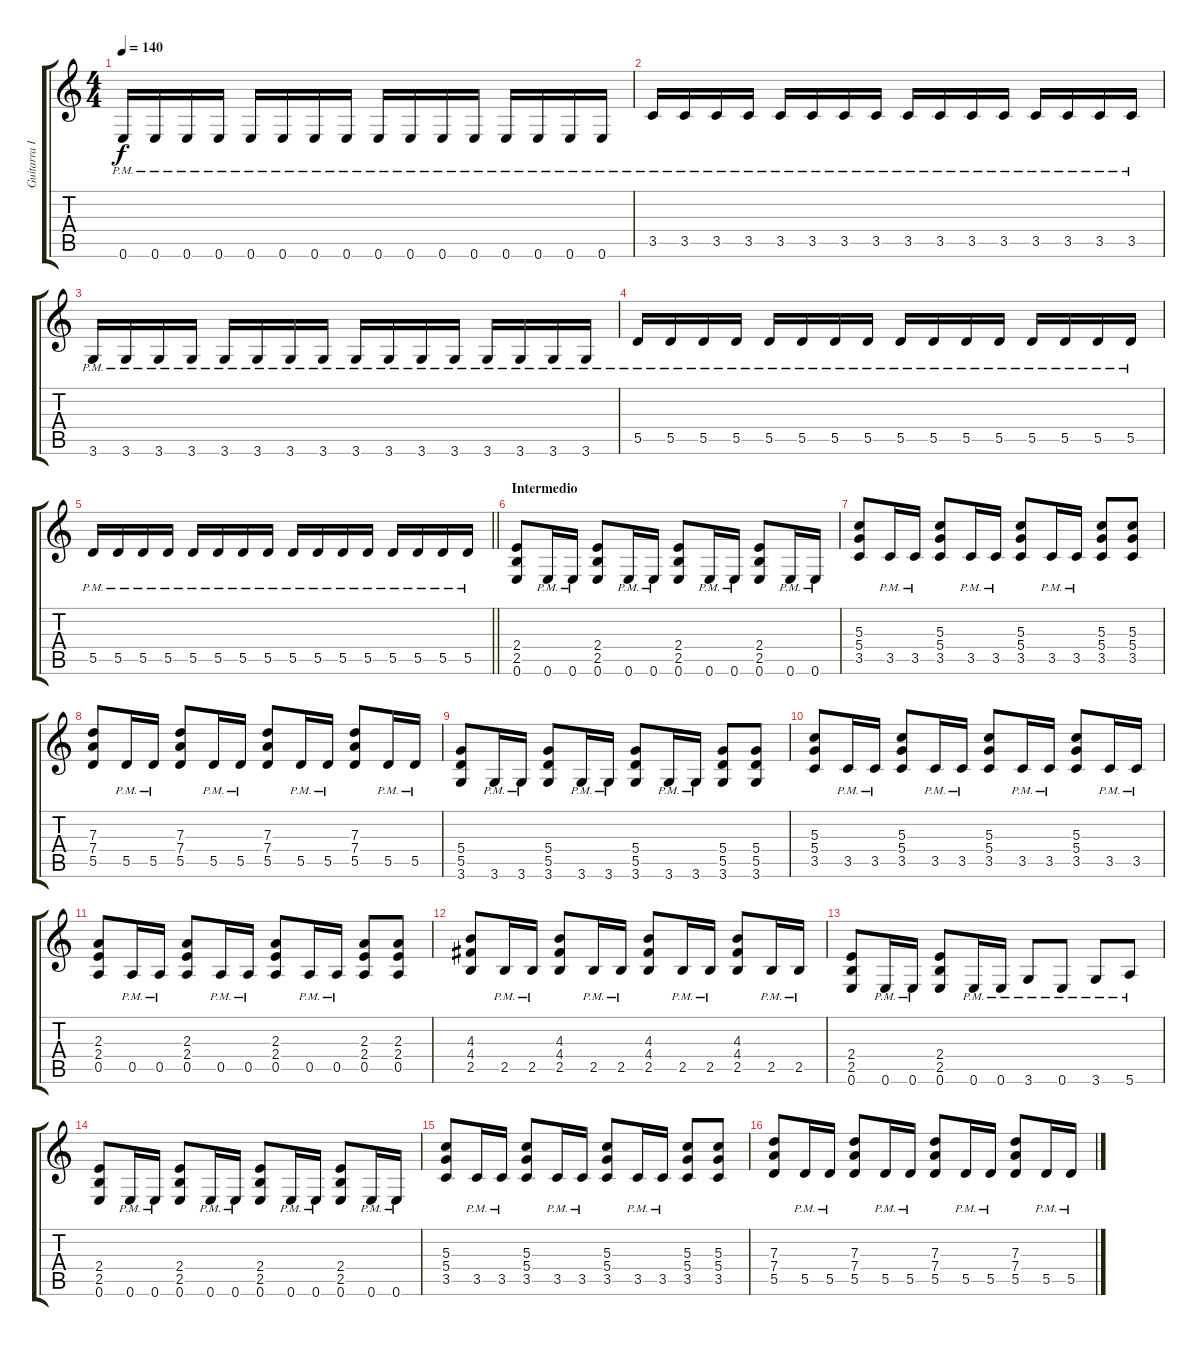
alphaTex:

\track ("Guitarra Izq" "Guitarra I") {instrument distortionguitar}
\staff {score tabs}
\tuning (E4 B3 G3 D3 A2 E2) {hide}
\ts (4 4)
\tempo 140
\clef g2
\ks c
0.6{pm}.16{dy f} 0.6{pm}.16 0.6{pm}.16 0.6{pm}.16 0.6{pm}.16 0.6{pm}.16 0.6{pm}.16 0.6{pm}.16 0.6{pm}.16 0.6{pm}.16 0.6{pm}.16 0.6{pm}.16 0.6{pm}.16 0.6{pm}.16 0.6{pm}.16 0.6{pm}.16 |
3.5{pm}.16 3.5{pm}.16 3.5{pm}.16 3.5{pm}.16 3.5{pm}.16 3.5{pm}.16 3.5{pm}.16 3.5{pm}.16 3.5{pm}.16 3.5{pm}.16 3.5{pm}.16 3.5{pm}.16 3.5{pm}.16 3.5{pm}.16 3.5{pm}.16 3.5{pm}.16 |
3.6{pm}.16 3.6{pm}.16 3.6{pm}.16 3.6{pm}.16 3.6{pm}.16 3.6{pm}.16 3.6{pm}.16 3.6{pm}.16 3.6{pm}.16 3.6{pm}.16 3.6{pm}.16 3.6{pm}.16 3.6{pm}.16 3.6{pm}.16 3.6{pm}.16 3.6{pm}.16 |
5.5{pm}.16 5.5{pm}.16 5.5{pm}.16 5.5{pm}.16 5.5{pm}.16 5.5{pm}.16 5.5{pm}.16 5.5{pm}.16 5.5{pm}.16 5.5{pm}.16 5.5{pm}.16 5.5{pm}.16 5.5{pm}.16 5.5{pm}.16 5.5{pm}.16 5.5{pm}.16 |
\barLineRight lightlight
5.5{pm}.16 5.5{pm}.16 5.5{pm}.16 5.5{pm}.16 5.5{pm}.16 5.5{pm}.16 5.5{pm}.16 5.5{pm}.16 5.5{pm}.16 5.5{pm}.16 5.5{pm}.16 5.5{pm}.16 5.5{pm}.16 5.5{pm}.16 5.5{pm}.16 5.5{pm}.16 |
\section ("" "Intermedio")
(2.4 2.5 0.6).8 0.6{pm}.16 0.6{pm}.16 (2.4 2.5 0.6).8 0.6{pm}.16 0.6{pm}.16 (2.4 2.5 0.6).8 0.6{pm}.16 0.6{pm}.16 (2.4 2.5 0.6).8 0.6{pm}.16 0.6{pm}.16 |
(5.3 5.4 3.5).8 3.5{pm}.16 3.5{pm}.16 (5.3 5.4 3.5).8 3.5{pm}.16 3.5{pm}.16 (5.3 5.4 3.5).8 3.5{pm}.16 3.5{pm}.16 (5.3 5.4 3.5).8 (5.3 5.4 3.5).8 |
(7.3 7.4 5.5).8 5.5{pm}.16 5.5{pm}.16 (7.3 7.4 5.5).8 5.5{pm}.16 5.5{pm}.16 (7.3 7.4 5.5).8 5.5{pm}.16 5.5{pm}.16 (7.3 7.4 5.5).8 5.5{pm}.16 5.5{pm}.16 |
(5.4 5.5 3.6).8 3.6{pm}.16 3.6{pm}.16 (5.4 5.5 3.6).8 3.6{pm}.16 3.6{pm}.16 (5.4 5.5 3.6).8 3.6{pm}.16 3.6{pm}.16 (5.4 5.5 3.6).8 (5.4 5.5 3.6).8 |
(5.3 5.4 3.5).8 3.5{pm}.16 3.5{pm}.16 (5.3 5.4 3.5).8 3.5{pm}.16 3.5{pm}.16 (5.3 5.4 3.5).8 3.5{pm}.16 3.5{pm}.16 (5.3 5.4 3.5).8 3.5{pm}.16 3.5{pm}.16 |
(2.3 2.4 0.5).8 0.5{pm}.16 0.5{pm}.16 (2.3 2.4 0.5).8 0.5{pm}.16 0.5{pm}.16 (2.3 2.4 0.5).8 0.5{pm}.16 0.5{pm}.16 (2.3 2.4 0.5).8 (2.3 2.4 0.5).8 |
(4.3 4.4 2.5).8 2.5{pm}.16 2.5{pm}.16 (4.3 4.4 2.5).8 2.5{pm}.16 2.5{pm}.16 (4.3 4.4 2.5).8 2.5{pm}.16 2.5{pm}.16 (4.3 4.4 2.5).8 2.5{pm}.16 2.5{pm}.16 |
(2.4 2.5 0.6).8 0.6{pm}.16 0.6{pm}.16 (2.4 2.5 0.6).8 0.6{pm}.16 0.6{pm}.16 3.6{pm}.8 0.6{pm}.8 3.6{pm}.8 5.6{pm}.8 |
(2.4 2.5 0.6).8 0.6{pm}.16 0.6{pm}.16 (2.4 2.5 0.6).8 0.6{pm}.16 0.6{pm}.16 (2.4 2.5 0.6).8 0.6{pm}.16 0.6{pm}.16 (2.4 2.5 0.6).8 0.6{pm}.16 0.6{pm}.16 |
(5.3 5.4 3.5).8 3.5{pm}.16 3.5{pm}.16 (5.3 5.4 3.5).8 3.5{pm}.16 3.5{pm}.16 (5.3 5.4 3.5).8 3.5{pm}.16 3.5{pm}.16 (5.3 5.4 3.5).8 (5.3 5.4 3.5).8 |
(7.3 7.4 5.5).8 5.5{pm}.16 5.5{pm}.16 (7.3 7.4 5.5).8 5.5{pm}.16 5.5{pm}.16 (7.3 7.4 5.5).8 5.5{pm}.16 5.5{pm}.16 (7.3 7.4 5.5).8 5.5{pm}.16 5.5{pm}.16
